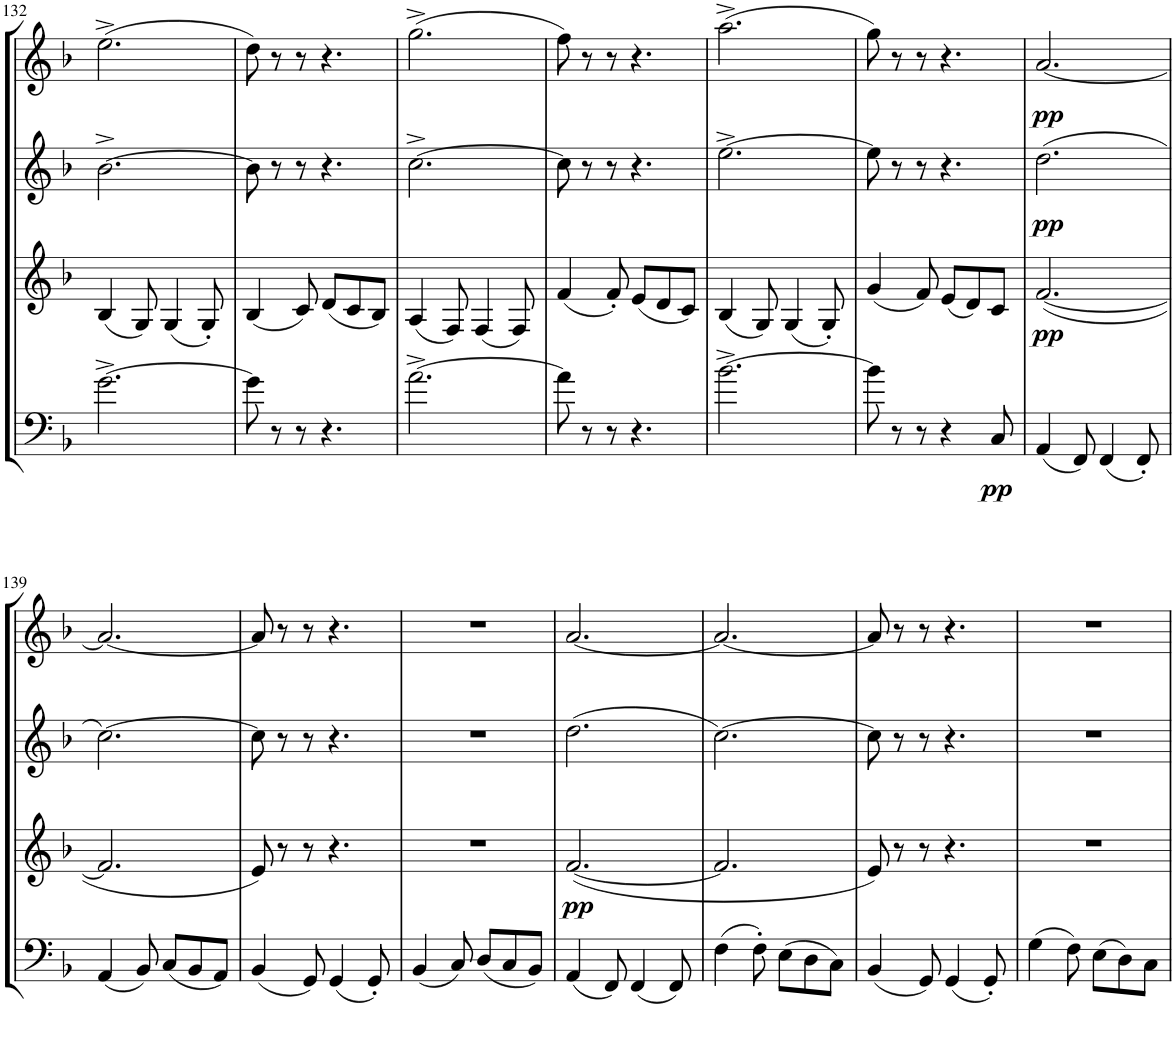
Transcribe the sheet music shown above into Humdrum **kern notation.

**kern	**dynam	**kern	**dynam	**kern	**dynam	**kern	**dynam
*part4	*part4	*part3	*part3	*part2	*part2	*part1	*part1
*staff4	*staff4	*staff3	*staff3	*staff2	*staff2	*staff1	*staff1
*I"Bassoon	*	*I"Bb Clarinet	*	*I"Oboe	*	*I"Flute	*
*I'Bsn	*	*I'Cl	*	*I'Ob	*	*I'Fl	*
!!LO:PB:g=z
*clefF4	*	*clefG2	*	*clefG2	*	*clefG2	*
*	*	*ITrd1c2	*	*	*	*	*
*k[b-]	*	*k[b-]	*	*k[b-]	*	*k[b-]	*
*M6/8	*	*M6/8	*	*M6/8	*	*M6/8	*
=132	=132	=132	=132	=132	=132	=132	=132
[2.g^\	.	(4B-/	.	[2.b-^\	.	(2.ee^\	.
.	.	8G/)	.	.	.	.	.
.	.	(4G/	.	.	.	.	.
.	.	8G'/)	.	.	.	.	.
=133	=133	=133	=133	=133	=133	=133	=133
8g\]	.	(4B-/	.	8b-\]	.	8dd\)	.
8r	.	.	.	8r	.	8r	.
8r	.	8c/)	.	8r	.	8r	.
4.r	.	(8d/L	.	4.r	.	4.r	.
.	.	8c/	.	.	.	.	.
.	.	8B-/J)	.	.	.	.	.
=134	=134	=134	=134	=134	=134	=134	=134
[2.a^\	.	(4A/	.	[2.cc^\	.	(2.gg^\	.
.	.	8F/)	.	.	.	.	.
.	.	(4F/	.	.	.	.	.
.	.	8F/)	.	.	.	.	.
=135	=135	=135	=135	=135	=135	=135	=135
8a\]	.	(4f/	.	8cc\]	.	8ff\)	.
8r	.	.	.	8r	.	8r	.
8r	.	8f'/)	.	8r	.	8r	.
4.r	.	(8e/L	.	4.r	.	4.r	.
.	.	8d/	.	.	.	.	.
.	.	8c/J)	.	.	.	.	.
=136	=136	=136	=136	=136	=136	=136	=136
[2.b-^\	.	(4B-/	.	[2.ee^\	.	(2.aa^\	.
.	.	8G/)	.	.	.	.	.
.	.	(4G/	.	.	.	.	.
.	.	8G'/)	.	.	.	.	.
=137	=137	=137	=137	=137	=137	=137	=137
8b-\]	.	(4g/	.	8ee\]	.	8gg\)	.
8r	.	.	.	8r	.	8r	.
8r	.	8f/)	.	8r	.	8r	.
4r	.	(8e/L	.	4.r	.	4.r	.
.	.	8d/)	.	.	.	.	.
!	!LO:DY:b	!	!	!	!	!	!
8C/	pp	8c/J	.	.	.	.	.
=138	=138	=138	=138	=138	=138	=138	=138
!	!	!	!LO:DY:b	!	!LO:DY:b	!	!LO:DY:b
(4AA/	.	([2.f/	pp	(2.dd\	pp	[2.a/	pp
8FF/)	.	.	.	.	.	.	.
(4FF/	.	.	.	.	.	.	.
8FF'/)	.	.	.	.	.	.	.
!!LO:LB:g=z
=139	=139	=139	=139	=139	=139	=139	=139
(4AA/	.	2.f/]	.	[2.cc\)	.	2.a/_	.
8BB-/)	.	.	.	.	.	.	.
(8C/L	.	.	.	.	.	.	.
8BB-/	.	.	.	.	.	.	.
8AA/J)	.	.	.	.	.	.	.
=140	=140	=140	=140	=140	=140	=140	=140
(4BB-/	.	8e/)	.	8cc\]	.	8a/]	.
.	.	8r	.	8r	.	8r	.
8GG/)	.	8r	.	8r	.	8r	.
(4GG/	.	4.r	.	4.r	.	4.r	.
8GG'/)	.	.	.	.	.	.	.
=141	=141	=141	=141	=141	=141	=141	=141
(4BB-/	.	2.r	.	2.r	.	2.r	.
8C/)	.	.	.	.	.	.	.
(8D/L	.	.	.	.	.	.	.
8C/	.	.	.	.	.	.	.
8BB-/J)	.	.	.	.	.	.	.
=142	=142	=142	=142	=142	=142	=142	=142
!	!	!	!LO:DY:b	!	!	!	!
(4AA/	.	([2.f/	pp	(2.dd\	.	[2.a/	.
8FF/)	.	.	.	.	.	.	.
(4FF/	.	.	.	.	.	.	.
8FF/)	.	.	.	.	.	.	.
=143	=143	=143	=143	=143	=143	=143	=143
(4F\	.	2.f/]	.	[2.cc\)	.	2.a/_	.
8F'\)	.	.	.	.	.	.	.
(8E\L	.	.	.	.	.	.	.
8D\	.	.	.	.	.	.	.
8C\J)	.	.	.	.	.	.	.
=144	=144	=144	=144	=144	=144	=144	=144
(4BB-/	.	8e/)	.	8cc\]	.	8a/]	.
.	.	8r	.	8r	.	8r	.
8GG/)	.	8r	.	8r	.	8r	.
(4GG/	.	4.r	.	4.r	.	4.r	.
8GG'/)	.	.	.	.	.	.	.
=145	=145	=145	=145	=145	=145	=145	=145
(4G\	.	2.r	.	2.r	.	2.r	.
8F\)	.	.	.	.	.	.	.
(8E\L	.	.	.	.	.	.	.
8D\)	.	.	.	.	.	.	.
8C\J	.	.	.	.	.	.	.
=	=	=	=	=	=	=	=
*-	*-	*-	*-	*-	*-	*-	*-
